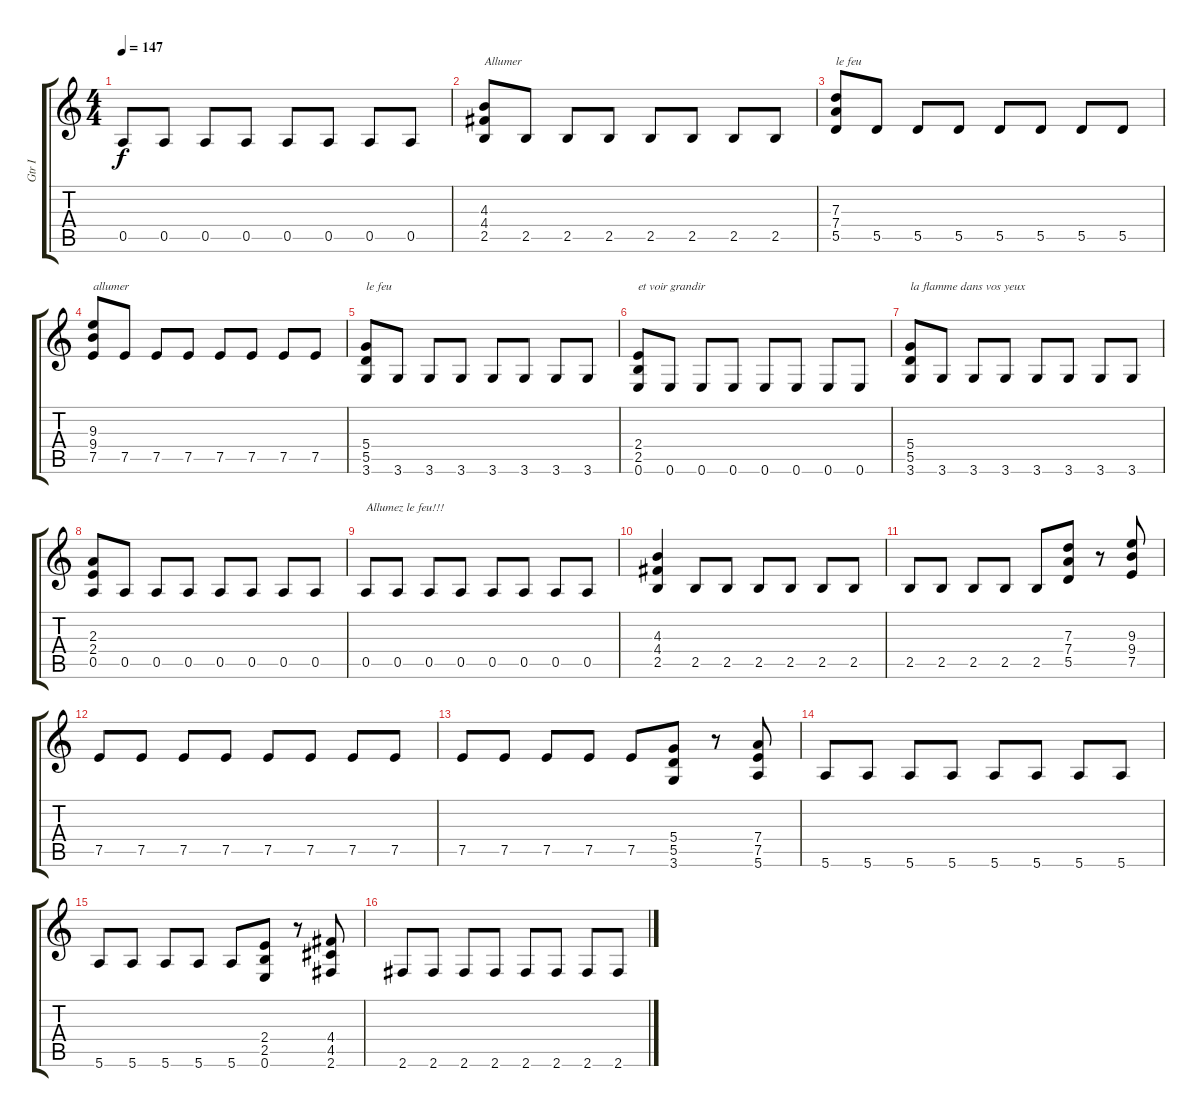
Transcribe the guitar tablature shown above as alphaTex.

\track ("Gtr I" "Gtr I") {instrument distortionguitar}
\staff {score tabs}
\tuning (E4 B3 G3 D3 A2 E2) {hide}
\ts (4 4)
\tempo 147
\clef g2
\ks c
0.5.8{dy f} 0.5.8 0.5.8 0.5.8 0.5.8 0.5.8 0.5.8 0.5.8 |
(4.3 4.4 2.5).8{txt "Allumer"} 2.5.8 2.5.8 2.5.8 2.5.8 2.5.8 2.5.8 2.5.8 |
(7.3 7.4 5.5).8{txt "le feu"} 5.5.8 5.5.8 5.5.8 5.5.8 5.5.8 5.5.8 5.5.8 |
(9.3 9.4 7.5).8{txt "allumer"} 7.5.8 7.5.8 7.5.8 7.5.8 7.5.8 7.5.8 7.5.8 |
(5.4 5.5 3.6).8{txt "le feu"} 3.6.8 3.6.8 3.6.8 3.6.8 3.6.8 3.6.8 3.6.8 |
(2.4 2.5 0.6).8{txt "et voir grandir"} 0.6.8 0.6.8 0.6.8 0.6.8 0.6.8 0.6.8 0.6.8 |
(5.4 5.5 3.6).8{txt "la flamme dans vos yeux"} 3.6.8 3.6.8 3.6.8 3.6.8 3.6.8 3.6.8 3.6.8 |
(2.3 2.4 0.5).8 0.5.8 0.5.8 0.5.8 0.5.8 0.5.8 0.5.8 0.5.8 |
0.5.8{txt "Allumez le feu!!!"} 0.5.8 0.5.8 0.5.8 0.5.8 0.5.8 0.5.8 0.5.8 |
(4.3 4.4 2.5).4 2.5.8 2.5.8 2.5.8 2.5.8 2.5.8 2.5.8 |
2.5.8 2.5.8 2.5.8 2.5.8 2.5.8 (7.3 7.4 5.5).8 r.8 (9.3 9.4 7.5).8 |
7.5.8 7.5.8 7.5.8 7.5.8 7.5.8 7.5.8 7.5.8 7.5.8 |
7.5.8 7.5.8 7.5.8 7.5.8 7.5.8 (5.4 5.5 3.6).8 r.8 (7.4 7.5 5.6).8 |
5.6.8 5.6.8 5.6.8 5.6.8 5.6.8 5.6.8 5.6.8 5.6.8 |
5.6.8 5.6.8 5.6.8 5.6.8 5.6.8 (2.4 2.5 0.6).8 r.8 (4.4 4.5 2.6).8 |
2.6.8 2.6.8 2.6.8 2.6.8 2.6.8 2.6.8 2.6.8 2.6.8
